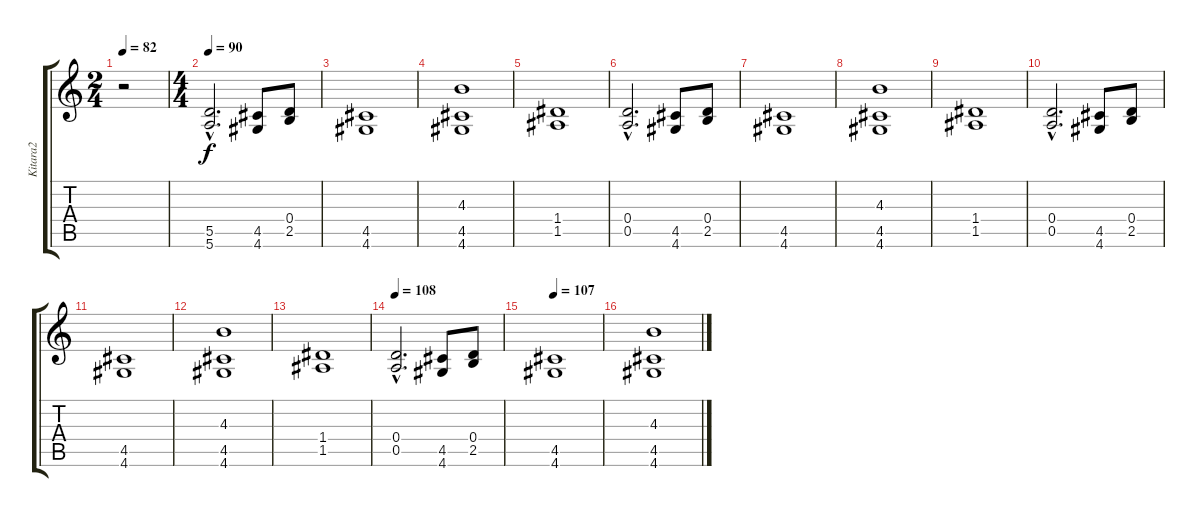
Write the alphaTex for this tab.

\track ("Kitara2" "Kitara2") {instrument overdrivenguitar}
\staff {score tabs}
\tuning (E4 B3 G3 D3 A2 E2) {hide}
\ts (2 4)
\tempo 82
\clef g2
\ks c
r.2{dy f instrument overdrivenguitar} |
\ts (4 4)
\tempo 90
(5.5{hac} 5.6{hac}).2{d} (4.5 4.6).8 (0.4 2.5).8 |
(4.5 4.6).1 |
(4.3 4.5 4.6).1 |
(1.4 1.5).1 |
(0.4{hac} 0.5{hac}).2{d} (4.5 4.6).8 (0.4 2.5).8 |
(4.5 4.6).1 |
(4.3 4.5 4.6).1 |
(1.4 1.5).1 |
(0.4{hac} 0.5{hac}).2{d} (4.5 4.6).8 (0.4 2.5).8 |
(4.5 4.6).1 |
(4.3 4.5 4.6).1 |
(1.4 1.5).1 |
\tempo 108
(0.4{hac} 0.5{hac}).2{d} (4.5 4.6).8 (0.4 2.5).8 |
\tempo 107
(4.5 4.6).1 |
(4.3 4.5 4.6).1
